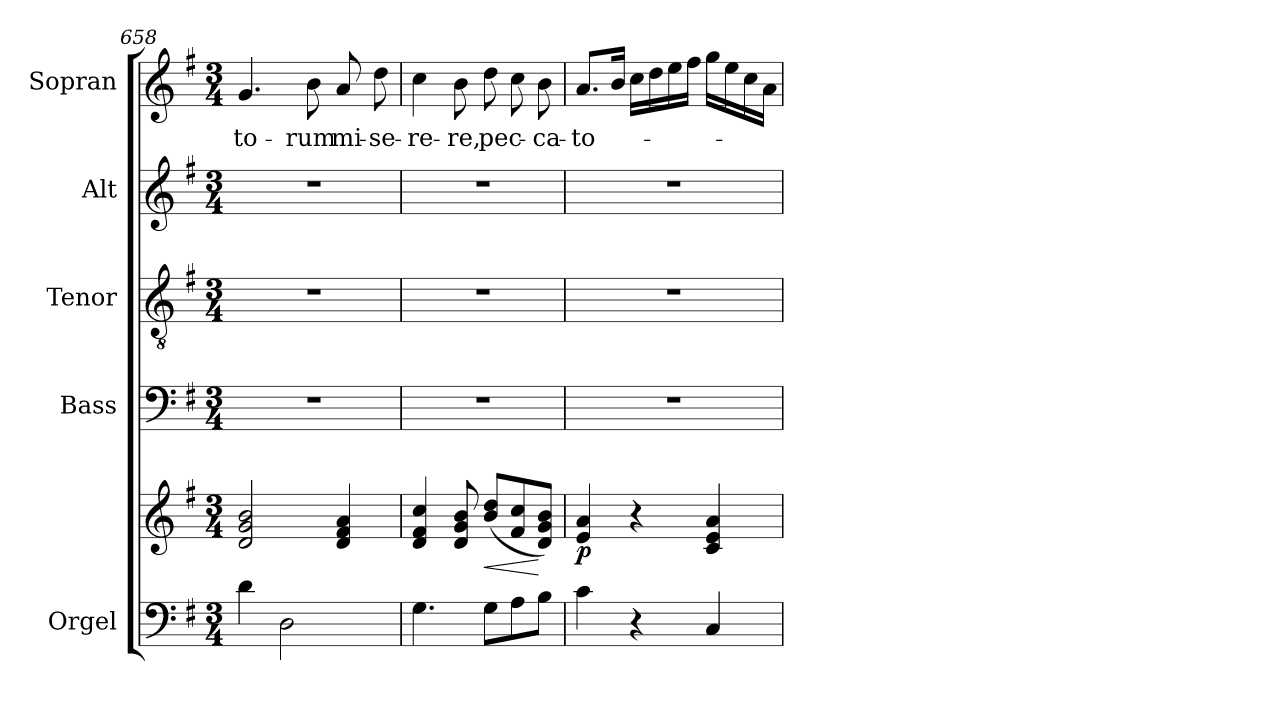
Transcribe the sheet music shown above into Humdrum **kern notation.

**kern	**kern	**dynam	**kern	**kern	**kern	**kern	**text
*part5	*part5	*part5	*part4	*part3	*part2	*part1	*part1
*staff6	*staff5	*staff5/6	*staff4	*staff3	*staff2	*staff1	*staff1
*I"Orgel	*	*	*I"Bass	*I"Tenor	*I"Alt	*I"Sopran	*
*I'Org.	*	*	*I'B.	*I'T.	*I'A.	*I'S.	*
*clefF4	*clefG2	*	*clefF4	*clefGv2	*clefG2	*clefG2	*
*k[f#]	*k[f#]	*	*k[f#]	*k[f#]	*k[f#]	*k[f#]	*
*G:	*G:	*	*G:	*G:	*G:	*G:	*
*M3/4	*M3/4	*	*M3/4	*M3/4	*M3/4	*M3/4	*
=658	=658	=658	=658	=658	=658	=658	=658
!	!	!	!	!	!	!	!LO:LY:b
4d\	2d/ 2g/ 2b/	.	2.r	2.r	2.r	4.g/	-to-
2D\	.	.	.	.	.	.	.
!	!	!	!	!	!	!	!LO:LY:b
.	.	.	.	.	.	8b\	-rum
!	!	!	!	!	!	!	!LO:LY:b
.	4d/ 4f#/ 4a/	.	.	.	.	8a/	mi-
!	!	!	!	!	!	!	!LO:LY:b
.	.	.	.	.	.	8dd\	-se-
!!LO:LB:g=z
=659	=659	=659	=659	=659	=659	=659	=659
!	!	!	!	!	!	!	!LO:LY:b
4.G\	4d/ 4f#/ 4cc/	.	2.r	2.r	2.r	4cc\	-re-
!	!	!	!	!	!	!	!LO:LY:b
.	8d/ 8g/ 8b/	.	.	.	.	8b\	-re,
!	!	!LO:HP:b	!	!	!	!	!LO:LY:b
8G\L	(<8b/ 8dd/L	<	.	.	.	8dd\	pec-
8A\	8f#/ 8cc/	.	.	.	.	8cc\	.
!	!	!	!	!	!	!	!LO:LY:b
8B\J	8d/ 8g/ 8b/J)	[	.	.	.	8b\	-ca-
=660	=660	=660	=660	=660	=660	=660	=660
!	!	!LO:DY:b	!	!	!	!	!LO:LY:b
4c\	4e/ 4a/	p	2.r	2.r	2.r	8.a/L	-to-
.	.	.	.	.	.	16b/Jk	.
4r	4r	.	.	.	.	16cc\LL	.
.	.	.	.	.	.	16dd\	.
.	.	.	.	.	.	16ee\	.
.	.	.	.	.	.	16ff#\JJ	.
4C/	4c/ 4e/ 4a/	.	.	.	.	16gg\LL	.
.	.	.	.	.	.	16ee\	.
.	.	.	.	.	.	16cc\	.
.	.	.	.	.	.	16a\JJ	.
=	=	=	=	=	=	=	=
*-	*-	*-	*-	*-	*-	*-	*-
